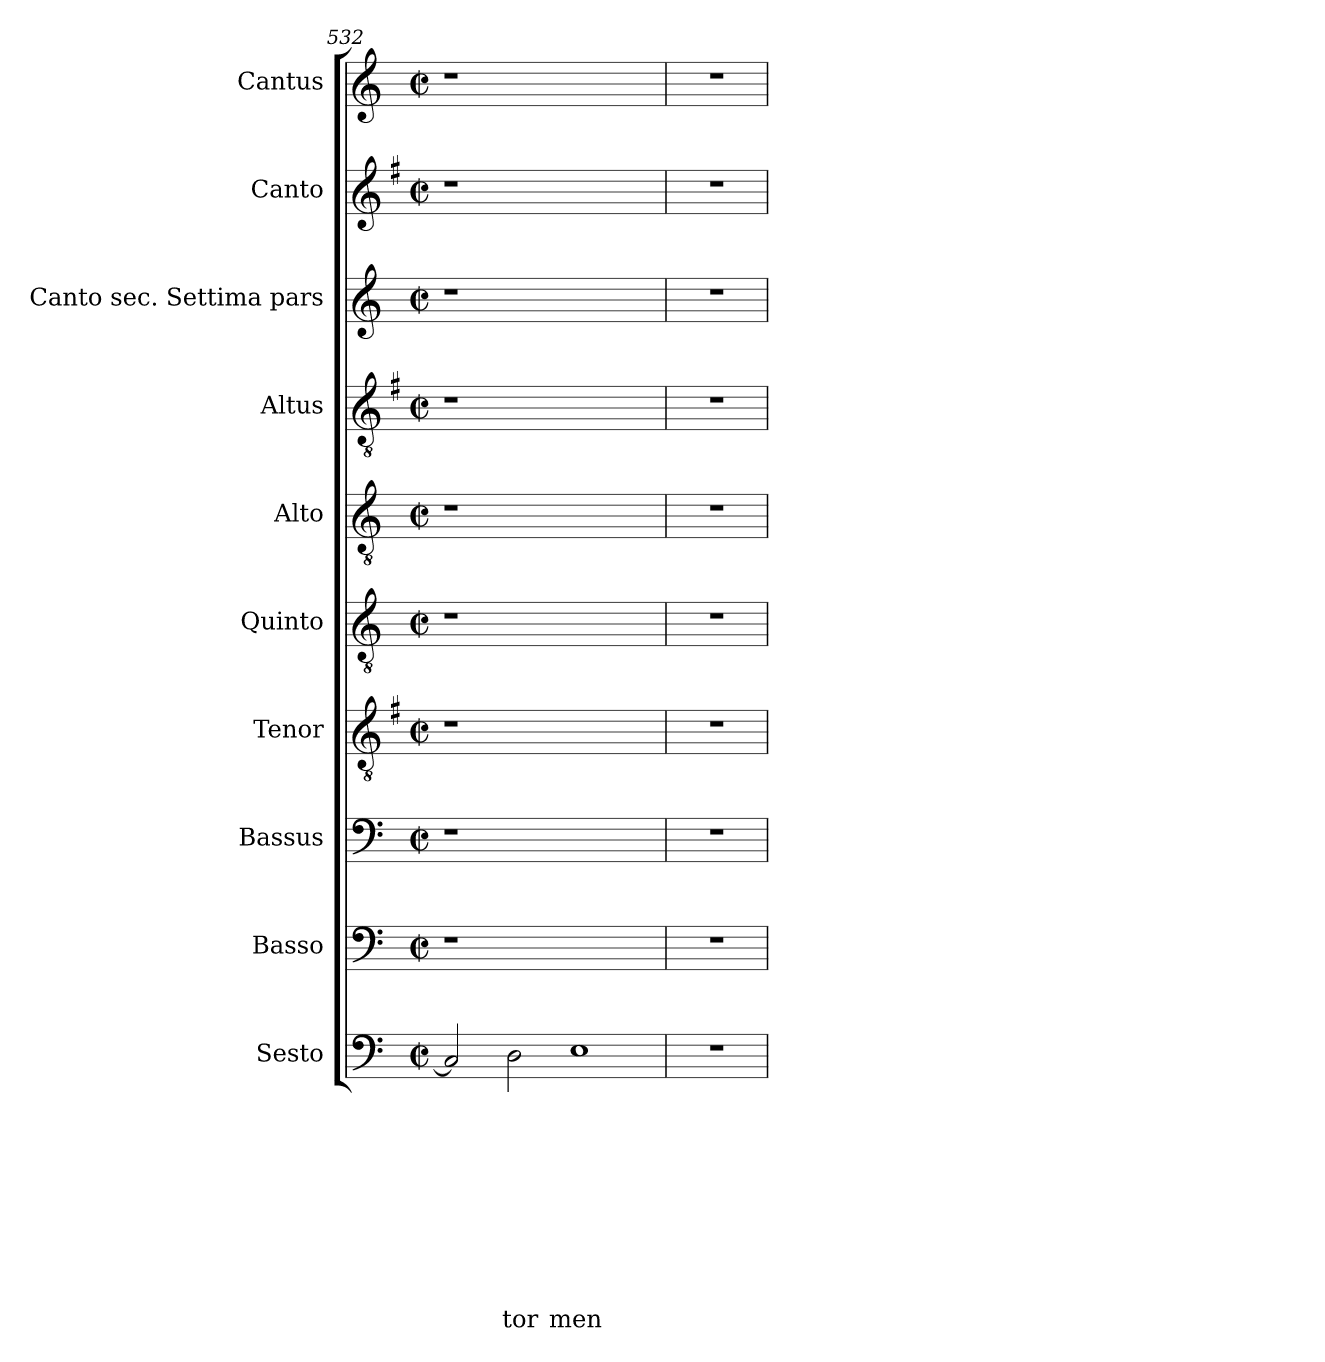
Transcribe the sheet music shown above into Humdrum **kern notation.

**kern	**text	**text	**text	**text	**text	**text	**text	**text	**text	**text	**kern	**kern	**kern	**kern	**kern	**kern	**kern	**kern	**kern
*part10	*part10	*part10	*part10	*part10	*part10	*part10	*part10	*part10	*part10	*part10	*part9	*part8	*part7	*part6	*part5	*part4	*part3	*part2	*part1
*staff10	*staff10	*staff10	*staff10	*staff10	*staff10	*staff10	*staff10	*staff10	*staff10	*staff10	*staff9	*staff8	*staff7	*staff6	*staff5	*staff4	*staff3	*staff2	*staff1
*I"Sesto	*	*	*	*	*	*	*	*	*	*	*I"Basso	*I"Bassus	*I"Tenor	*I"Quinto	*I"Alto	*I"Altus	*I"Canto sec. Settima pars	*I"Canto	*I"Cantus
*I'Sesto	*	*	*	*	*	*	*	*	*	*	*I'Basso	*I'Bassus	*I'Tenor	*I'Quinto	*I'Alto	*I'Altus	*I'Canto sec. Settima pars	*I'Canto	*I'Cantus
*clefF4	*	*	*	*	*	*	*	*	*	*	*clefF4	*clefF4	*clefGv2	*clefGv2	*clefGv2	*clefGv2	*clefG2	*clefG2	*clefG2
*k[]	*	*	*	*	*	*	*	*	*	*	*k[]	*k[]	*k[f#]	*k[]	*k[]	*k[f#]	*k[]	*k[f#]	*k[]
*C:	*	*	*	*	*	*	*	*	*	*	*C:	*C:	*G:	*C:	*C:	*G:	*C:	*G:	*C:
*M2/2	*	*	*	*	*	*	*	*	*	*	*M2/2	*M2/2	*M2/2	*M2/2	*M2/2	*M2/2	*M2/2	*M2/2	*M2/2
*met(c|)	*	*	*	*	*	*	*	*	*	*	*met(c|)	*met(c|)	*met(c|)	*met(c|)	*met(c|)	*met(c|)	*met(c|)	*met(c|)	*met(c|)
=532	=532	=532	=532	=532	=532	=532	=532	=532	=532	=532	=532	=532	=532	=532	=532	=532	=532	=532	=532
2C/]	.	.	.	.	.	.	.	.	.	.	1r	1r	1r	1r	1r	1r	1r	1r	1r
!	!	!	!	!	!	!	!	!	!	!LO:LY:b	!	!	!	!	!	!	!	!	!
2D\	.	.	.	.	.	.	.	.	.	tor	.	.	.	.	.	.	.	.	.
!	!	!	!	!	!	!	!	!	!	!LO:LY:b	!	!	!	!	!	!	!	!	!
1E	.	.	.	.	.	.	.	.	.	men	1ryy	1ryy	1ryy	1ryy	1ryy	1ryy	1ryy	1ryy	1ryy
=533	=533	=533	=533	=533	=533	=533	=533	=533	=533	=533	=533	=533	=533	=533	=533	=533	=533	=533	=533
1r	.	.	.	.	.	.	.	.	.	.	1r	1r	1r	1r	1r	1r	1r	1r	1r
=	=	=	=	=	=	=	=	=	=	=	=	=	=	=	=	=	=	=	=
*-	*-	*-	*-	*-	*-	*-	*-	*-	*-	*-	*-	*-	*-	*-	*-	*-	*-	*-	*-
